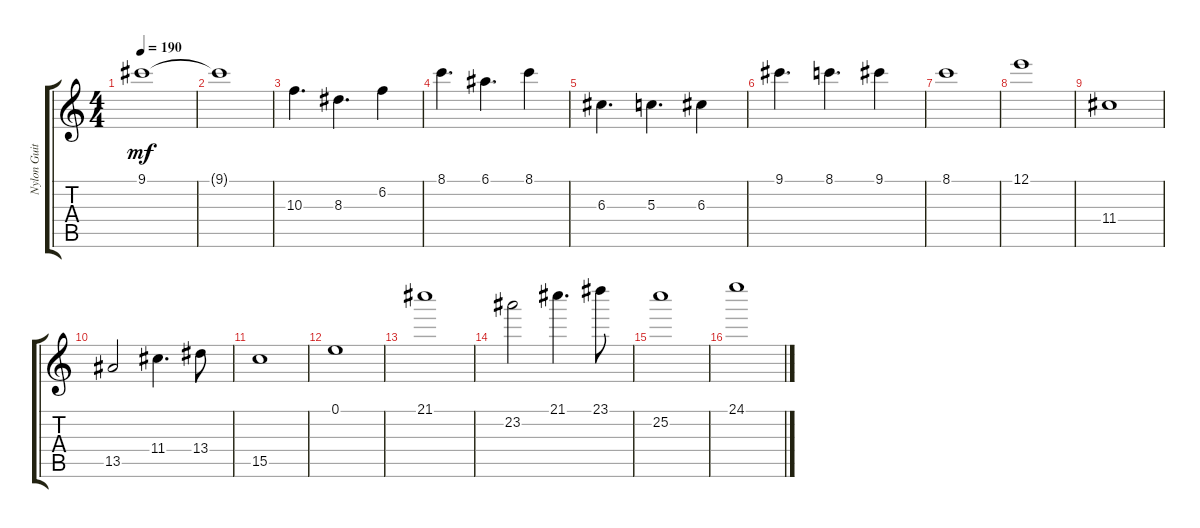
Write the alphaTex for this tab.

\track ("Nylon Guitar" "Nylon Guit") {instrument acousticguitarnylon}
\staff {score tabs}
\tuning (E4 B3 G3 D3 A2 E2) {hide}
\ts (4 4)
\tempo 190
\clef g2
\ks c
9.1.1{dy mf} |
9.1{t}.1 |
10.3.4{d} 8.3.4{d} 6.2.4 |
8.1.4{d} 6.1.4{d} 8.1.4 |
6.3.4{d} 5.3.4{d} 6.3.4 |
9.1.4{d} 8.1.4{d} 9.1.4 |
8.1.1 |
12.1.1 |
11.4.1 |
13.5.2 11.4.4{d} 13.4.8 |
15.5.1 |
0.1.1 |
21.1.1 |
23.2.2 21.1.4{d} 23.1.8 |
25.2.1 |
24.1.1
